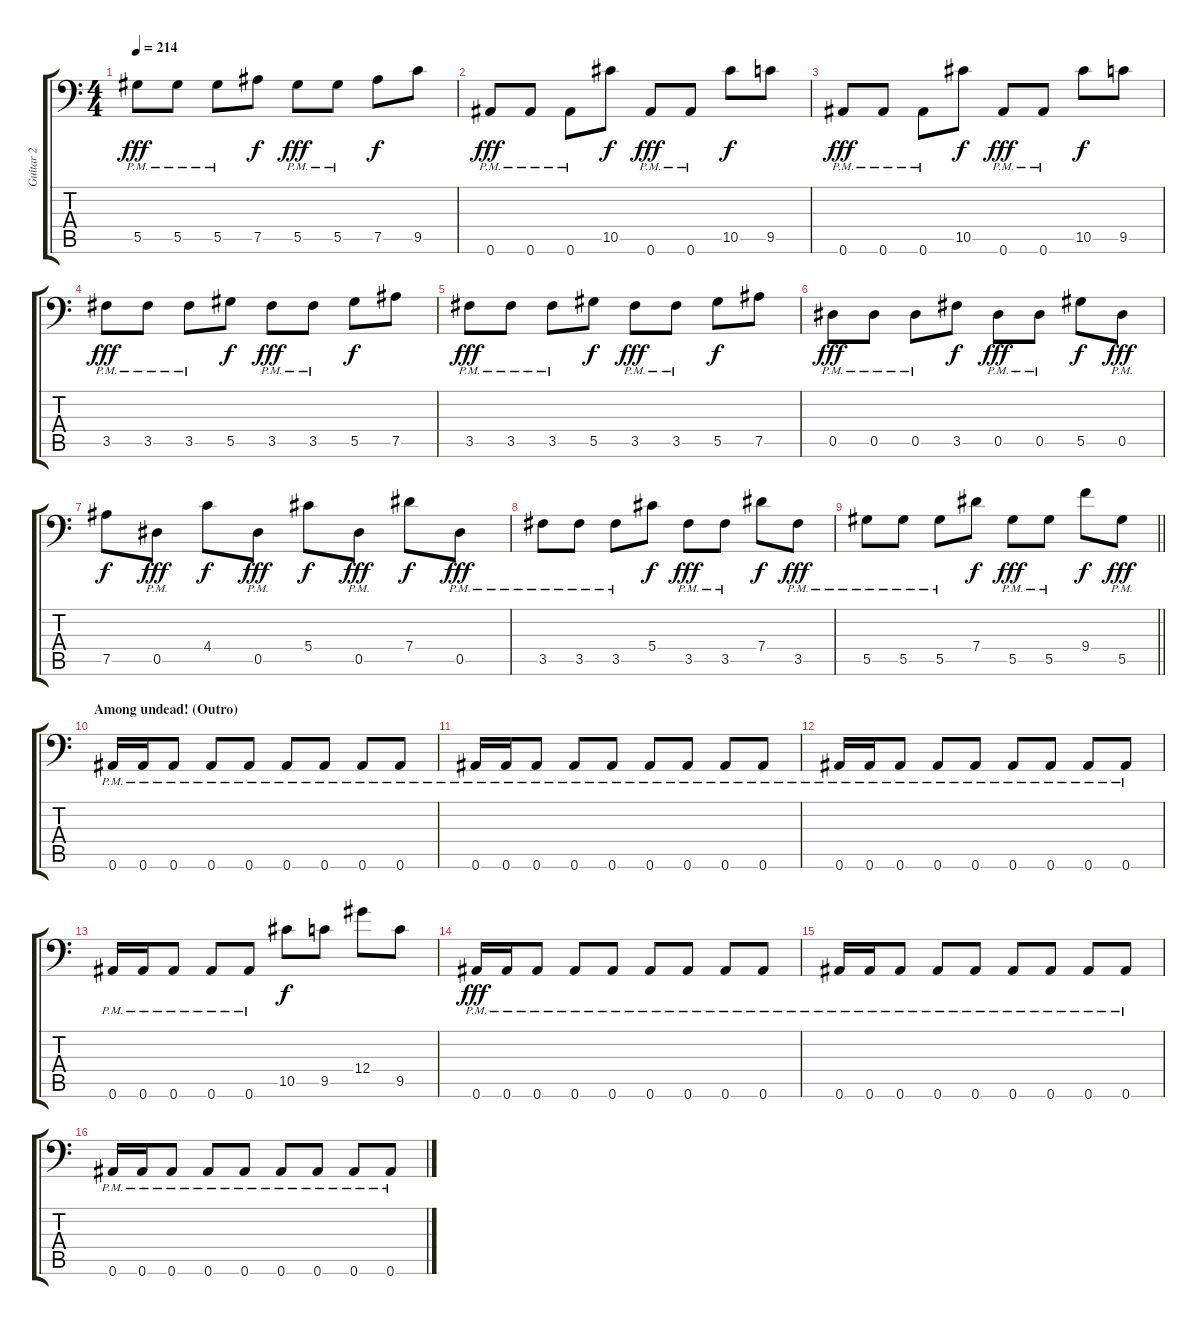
\track ("Guitar 2" "Guitar 2") {instrument distortionguitar}
\staff {score tabs}
\tuning (Bb3 F3 Db3 Ab2 Eb2 Bb1) {hide}
\ts (4 4)
\tempo 214
\clef f4
\ks c
5.5{pm}.8{dy fff} 5.5{pm}.8 5.5{pm}.8 7.5.8{dy f} 5.5{pm}.8{dy fff} 5.5{pm}.8 7.5.8{dy f} 9.5.8 |
0.6{pm}.8{dy fff} 0.6{pm}.8 0.6{pm}.8 10.5.8{dy f} 0.6{pm}.8{dy fff} 0.6{pm}.8 10.5.8{dy f} 9.5.8 |
0.6{pm}.8{dy fff} 0.6{pm}.8 0.6{pm}.8 10.5.8{dy f} 0.6{pm}.8{dy fff} 0.6{pm}.8 10.5.8{dy f} 9.5.8 |
3.5{pm}.8{dy fff} 3.5{pm}.8 3.5{pm}.8 5.5.8{dy f} 3.5{pm}.8{dy fff} 3.5{pm}.8 5.5.8{dy f} 7.5.8 |
3.5{pm}.8{dy fff} 3.5{pm}.8 3.5{pm}.8 5.5.8{dy f} 3.5{pm}.8{dy fff} 3.5{pm}.8 5.5.8{dy f} 7.5.8 |
0.5{pm}.8{dy fff} 0.5{pm}.8 0.5{pm}.8 3.5.8{dy f} 0.5{pm}.8{dy fff} 0.5{pm}.8 5.5.8{dy f} 0.5{pm}.8{dy fff} |
7.5.8{dy f} 0.5{pm}.8{dy fff} 4.4.8{dy f} 0.5{pm}.8{dy fff} 5.4.8{dy f} 0.5{pm}.8{dy fff} 7.4.8{dy f} 0.5{pm}.8{dy fff} |
3.5{pm}.8 3.5{pm}.8 3.5{pm}.8 5.4.8{dy f} 3.5{pm}.8{dy fff} 3.5{pm}.8 7.4.8{dy f} 3.5{pm}.8{dy fff} |
\barLineRight lightlight
5.5{pm}.8 5.5{pm}.8 5.5{pm}.8 7.4.8{dy f} 5.5{pm}.8{dy fff} 5.5{pm}.8 9.4.8{dy f} 5.5{pm}.8{dy fff} |
\section ("" "Among undead! (Outro)")
0.6{pm}.16 0.6{pm}.16 0.6{pm}.8 0.6{pm}.8 0.6{pm}.8 0.6{pm}.8 0.6{pm}.8 0.6{pm}.8 0.6{pm}.8 |
0.6{pm}.16 0.6{pm}.16 0.6{pm}.8 0.6{pm}.8 0.6{pm}.8 0.6{pm}.8 0.6{pm}.8 0.6{pm}.8 0.6{pm}.8 |
0.6{pm}.16 0.6{pm}.16 0.6{pm}.8 0.6{pm}.8 0.6{pm}.8 0.6{pm}.8 0.6{pm}.8 0.6{pm}.8 0.6{pm}.8 |
0.6{pm}.16 0.6{pm}.16 0.6{pm}.8 0.6{pm}.8 0.6{pm}.8 10.5.8{dy f} 9.5.8 12.4.8 9.5.8 |
0.6{pm}.16{dy fff} 0.6{pm}.16 0.6{pm}.8 0.6{pm}.8 0.6{pm}.8 0.6{pm}.8 0.6{pm}.8 0.6{pm}.8 0.6{pm}.8 |
0.6{pm}.16 0.6{pm}.16 0.6{pm}.8 0.6{pm}.8 0.6{pm}.8 0.6{pm}.8 0.6{pm}.8 0.6{pm}.8 0.6{pm}.8 |
0.6{pm}.16 0.6{pm}.16 0.6{pm}.8 0.6{pm}.8 0.6{pm}.8 0.6{pm}.8 0.6{pm}.8 0.6{pm}.8 0.6{pm}.8
